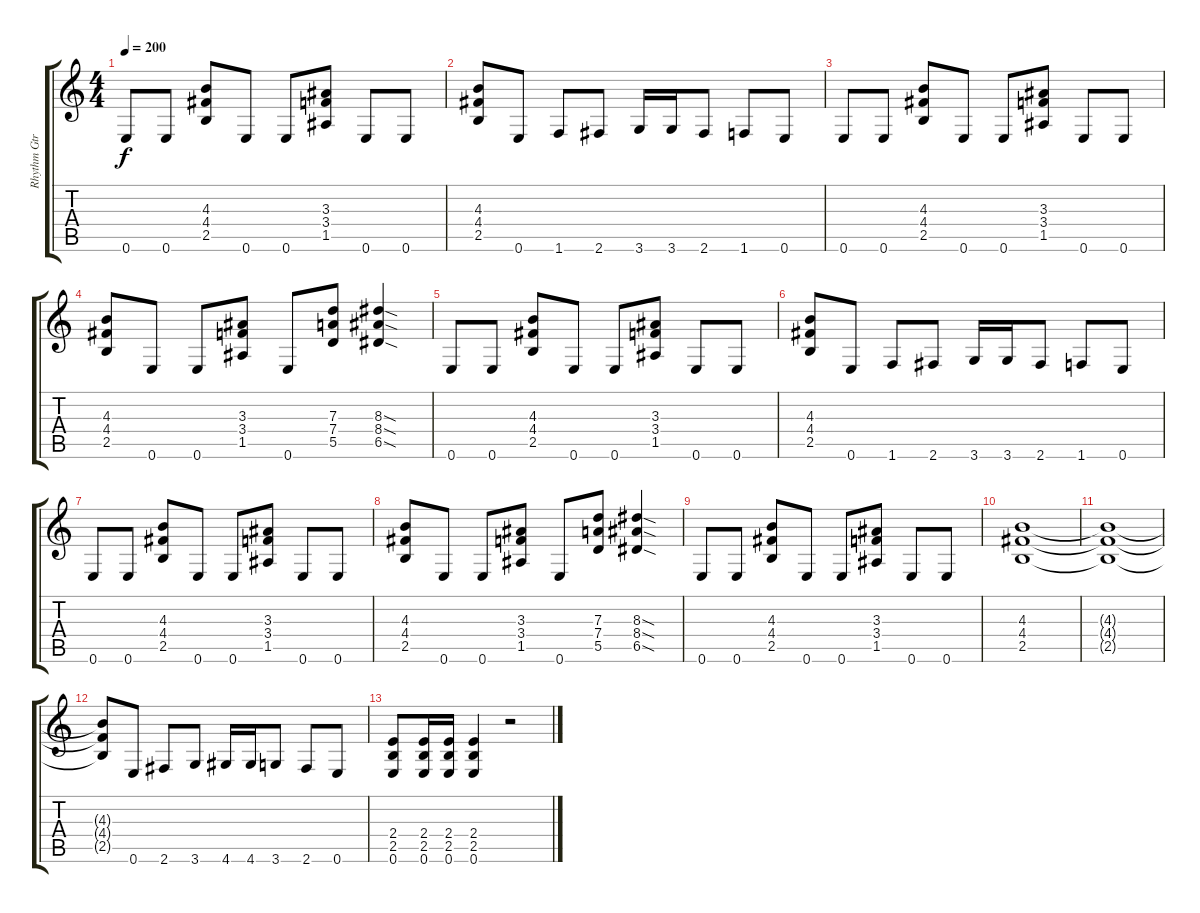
\track ("Rhythm Gtr. I" "Rhythm Gtr") {instrument overdrivenguitar}
\staff {score tabs}
\tuning (E4 B3 G3 D3 A2 E2) {hide}
\ts (4 4)
\tempo 200
\clef g2
\ks c
0.6.8{dy f} 0.6.8 (4.3 4.4 2.5).8 0.6.8 0.6.8 (3.3 3.4 1.5).8 0.6.8 0.6.8 |
(4.3 4.4 2.5).8 0.6.8 1.6.8 2.6.8 3.6.16 3.6.16 2.6.8 1.6.8 0.6.8 |
0.6.8 0.6.8 (4.3 4.4 2.5).8 0.6.8 0.6.8 (3.3 3.4 1.5).8 0.6.8 0.6.8 |
(4.3 4.4 2.5).8 0.6.8 0.6.8 (3.3 3.4 1.5).8 0.6.8 (7.3 7.4 5.5).8 (8.3{sod} 8.4{sod} 6.5{sod}).4 |
0.6.8 0.6.8 (4.3 4.4 2.5).8 0.6.8 0.6.8 (3.3 3.4 1.5).8 0.6.8 0.6.8 |
(4.3 4.4 2.5).8 0.6.8 1.6.8 2.6.8 3.6.16 3.6.16 2.6.8 1.6.8 0.6.8 |
0.6.8 0.6.8 (4.3 4.4 2.5).8 0.6.8 0.6.8 (3.3 3.4 1.5).8 0.6.8 0.6.8 |
(4.3 4.4 2.5).8 0.6.8 0.6.8 (3.3 3.4 1.5).8 0.6.8 (7.3 7.4 5.5).8 (8.3{sod} 8.4{sod} 6.5{sod}).4 |
0.6.8 0.6.8 (4.3 4.4 2.5).8 0.6.8 0.6.8 (3.3 3.4 1.5).8 0.6.8 0.6.8 |
(4.3 4.4 2.5).1 |
(4.3{t} 4.4{t} 2.5{t}).1 |
(4.3{t} 4.4{t} 2.5{t}).8 0.6.8 2.6.8 3.6.8 4.6.16 4.6.16 3.6.8 2.6.8 0.6.8 |
(2.4 2.5 0.6).8 (2.4 2.5 0.6).16 (2.4 2.5 0.6).16 (2.4 2.5 0.6).4 r.2
